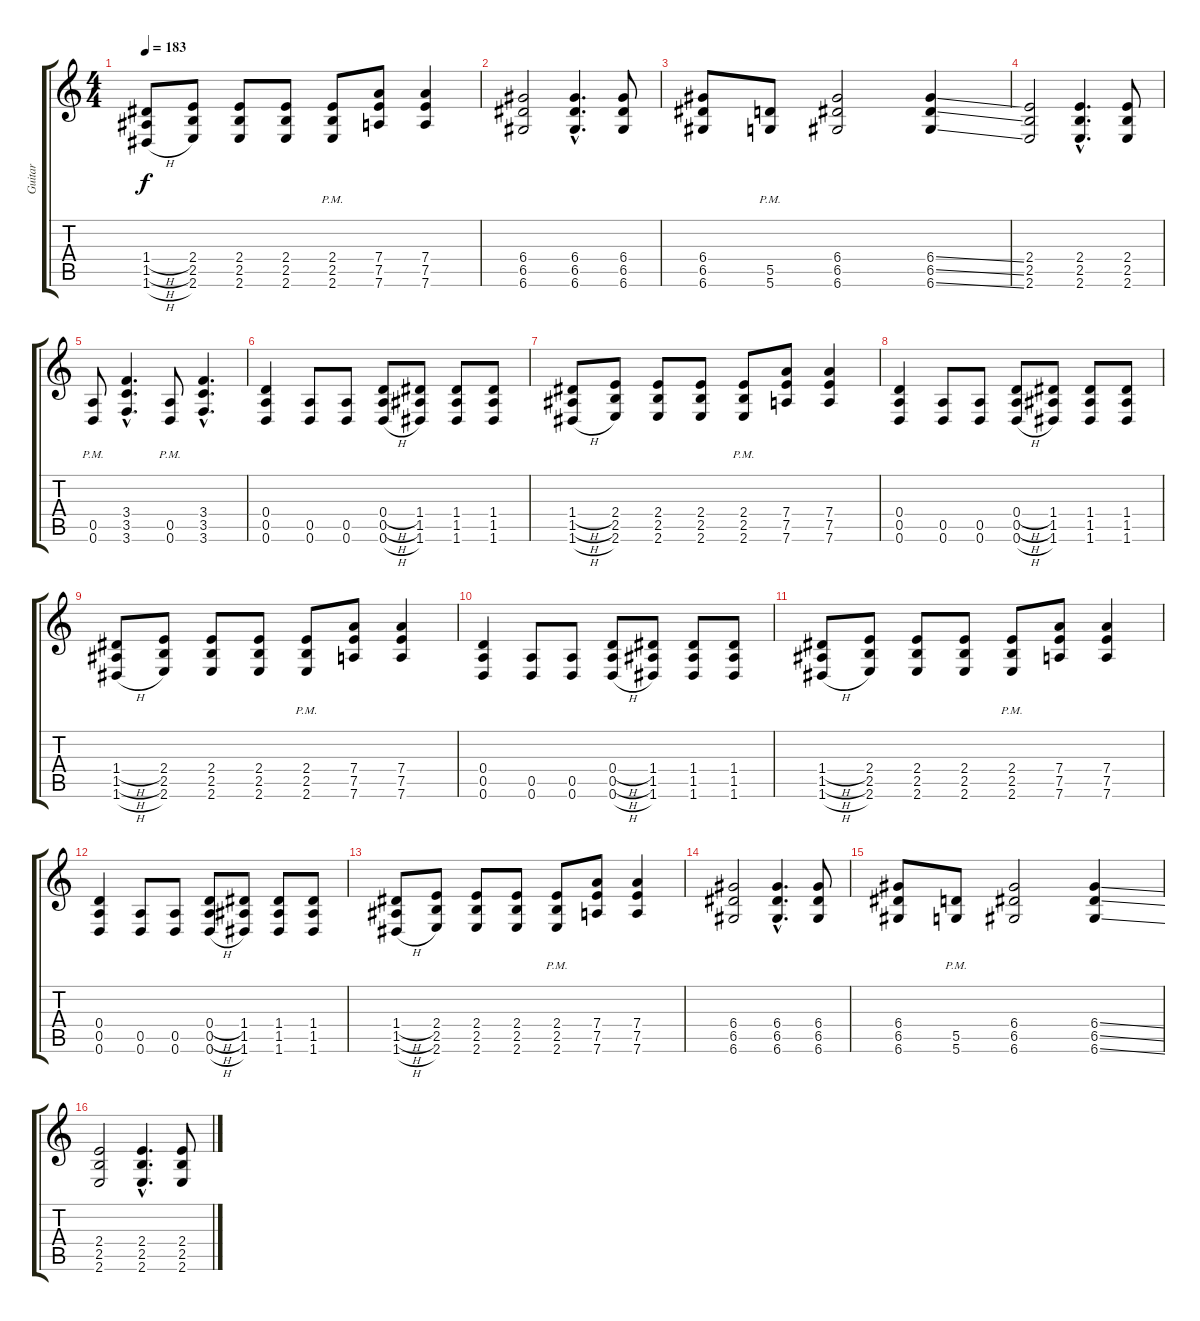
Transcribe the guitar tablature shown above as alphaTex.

\track ("Guitar" "Guitar") {instrument distortionguitar}
\staff {score tabs}
\tuning (E4 B3 G3 D3 A2 D2) {hide}
\ts (4 4)
\tempo 183
\clef g2
\ks c
(1.4{h} 1.5{h} 1.6{h}).8{dy f} (2.4 2.5 2.6).8 (2.4 2.5 2.6).8 (2.4 2.5 2.6).8 (2.4{pm} 2.5{pm} 2.6{pm}).8 (7.4 7.5 7.6).8 (7.4 7.5 7.6).4 |
(6.4 6.5 6.6).2 (6.4{hac} 6.5{hac} 6.6{hac}).4{d} (6.4 6.5 6.6).8 |
(6.4 6.5 6.6).8 (5.5{pm} 5.6{pm}).8 (6.4 6.5 6.6).2 (6.4{ss} 6.5{ss} 6.6{ss}).4 |
(2.4 2.5 2.6).2 (2.4{hac} 2.5{hac} 2.6{hac}).4{d} (2.4 2.5 2.6).8 |
(0.5{pm} 0.6{pm}).8 (3.4{hac} 3.5{hac} 3.6{hac}).4{d} (0.5{pm} 0.6{pm}).8 (3.4{hac} 3.5{hac} 3.6{hac}).4{d} |
(0.4 0.5 0.6).4 (0.5 0.6).8 (0.5 0.6).8 (0.4{h} 0.5{h} 0.6{h}).8 (1.4 1.5 1.6).8 (1.4 1.5 1.6).8 (1.4 1.5 1.6).8 |
(1.4{h} 1.5{h} 1.6{h}).8 (2.4 2.5 2.6).8 (2.4 2.5 2.6).8 (2.4 2.5 2.6).8 (2.4{pm} 2.5{pm} 2.6{pm}).8 (7.4 7.5 7.6).8 (7.4 7.5 7.6).4 |
(0.4 0.5 0.6).4 (0.5 0.6).8 (0.5 0.6).8 (0.4{h} 0.5{h} 0.6{h}).8 (1.4 1.5 1.6).8 (1.4 1.5 1.6).8 (1.4 1.5 1.6).8 |
(1.4{h} 1.5{h} 1.6{h}).8 (2.4 2.5 2.6).8 (2.4 2.5 2.6).8 (2.4 2.5 2.6).8 (2.4{pm} 2.5{pm} 2.6{pm}).8 (7.4 7.5 7.6).8 (7.4 7.5 7.6).4 |
(0.4 0.5 0.6).4 (0.5 0.6).8 (0.5 0.6).8 (0.4{h} 0.5{h} 0.6{h}).8 (1.4 1.5 1.6).8 (1.4 1.5 1.6).8 (1.4 1.5 1.6).8 |
(1.4{h} 1.5{h} 1.6{h}).8 (2.4 2.5 2.6).8 (2.4 2.5 2.6).8 (2.4 2.5 2.6).8 (2.4{pm} 2.5{pm} 2.6{pm}).8 (7.4 7.5 7.6).8 (7.4 7.5 7.6).4 |
(0.4 0.5 0.6).4 (0.5 0.6).8 (0.5 0.6).8 (0.4{h} 0.5{h} 0.6{h}).8 (1.4 1.5 1.6).8 (1.4 1.5 1.6).8 (1.4 1.5 1.6).8 |
(1.4{h} 1.5{h} 1.6{h}).8 (2.4 2.5 2.6).8 (2.4 2.5 2.6).8 (2.4 2.5 2.6).8 (2.4{pm} 2.5{pm} 2.6{pm}).8 (7.4 7.5 7.6).8 (7.4 7.5 7.6).4 |
(6.4 6.5 6.6).2 (6.4{hac} 6.5{hac} 6.6{hac}).4{d} (6.4 6.5 6.6).8 |
(6.4 6.5 6.6).8 (5.5{pm} 5.6{pm}).8 (6.4 6.5 6.6).2 (6.4{ss} 6.5{ss} 6.6{ss}).4 |
(2.4 2.5 2.6).2 (2.4{hac} 2.5{hac} 2.6{hac}).4{d} (2.4 2.5 2.6).8
